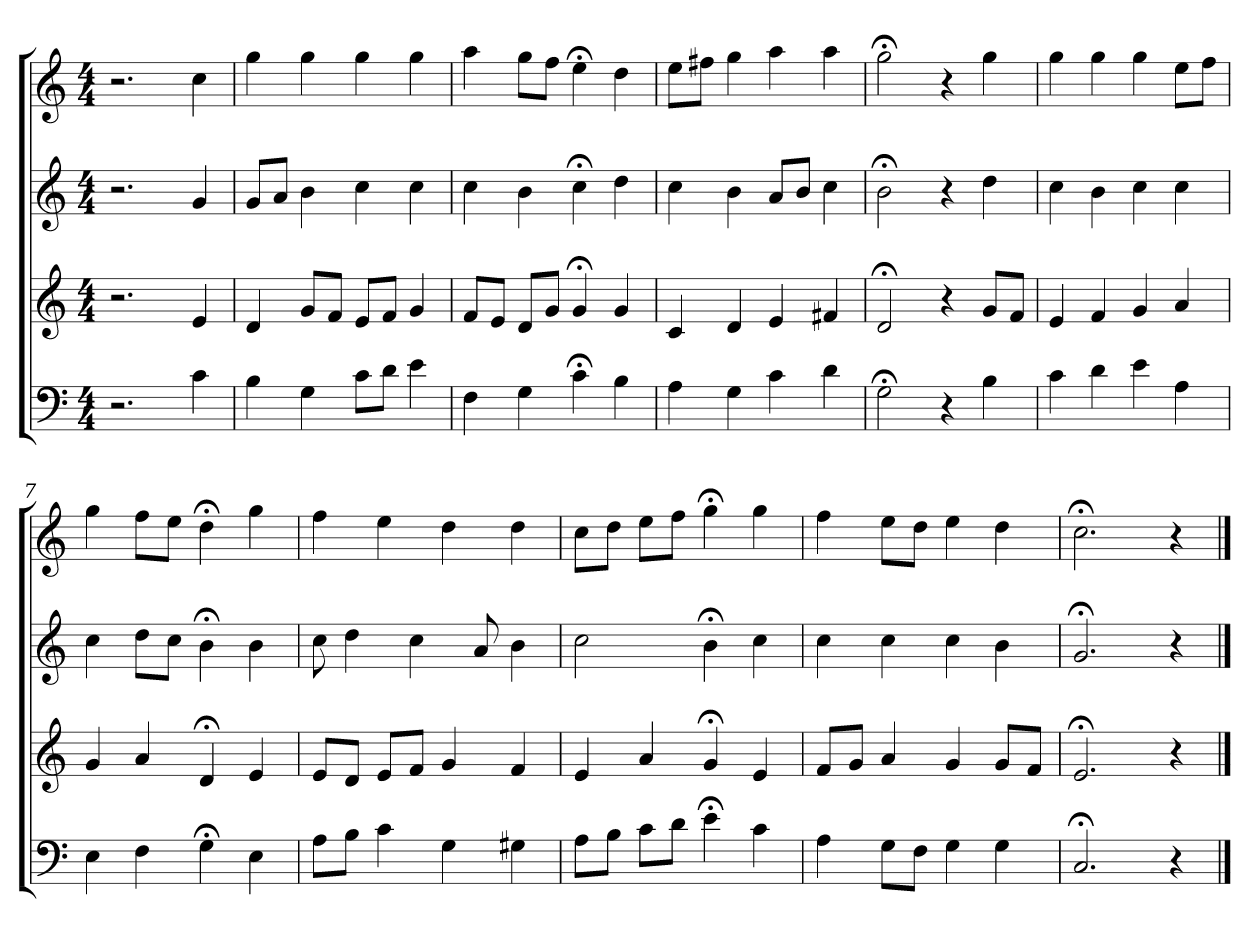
**kern	**kern	**kern	**kern
*part4	*part3	*part2	*part1
*staff4	*staff3	*staff2	*staff1
*clefF4	*clefG2	*clefG2	*clefG2
*k[]	*k[]	*k[]	*k[]
*C:	*C:	*C:	*C:
*M4/4	*M4/4	*M4/4	*M4/4
=1	=1	=1	=1
2.r	2.r	2.r	2.r
4c	4e	4g	4cc
=2	=2	=2	=2
4B	4d	8g/L	4gg
.	.	8a/J	.
4G	8g/L	4b	4gg
.	8f/J	.	.
8c\L	8e/L	4cc	4gg
8d\J	8f/J	.	.
4e	4g	4cc	4gg
=3	=3	=3	=3
4F	8f/L	4cc	4aa
.	8e/J	.	.
4G	8d/L	4b	8gg\L
.	8g/J	.	8ff\J
4c;<	4g;<	4cc;<	4ee;<
4B	4g	4dd	4dd
=4	=4	=4	=4
4A	4c	4cc	8ee\L
.	.	.	8ff#X\J
4G	4d	4b	4gg
4c	4e	8a/L	4aa
.	.	8b/J	.
4d	4f#X	4cc	4aa
=5	=5	=5	=5
2G;<	2d;<	2b;<	2gg;<
4r	4r	4r	4r
4B	8g/L	4dd	4gg
.	8f/J	.	.
=6	=6	=6	=6
4c	4e	4cc	4gg
4d	4f	4b	4gg
4e	4g	4cc	4gg
4A	4a	4cc	8ee\L
.	.	.	8ff\J
=7	=7	=7	=7
4E	4g	4cc	4gg
4F	4a	8dd\L	8ff\L
.	.	8cc\J	8ee\J
4G;<	4d;<	4b;<	4dd;<
4E	4e	4b	4gg
=8	=8	=8	=8
8A\L	8e/L	8cc	4ff
8B\J	8d/J	4dd	.
4c	8e/L	.	4ee
.	8f/J	4cc	.
4G	4g	.	4dd
.	.	8a	.
4G#X	4f	4b	4dd
=9	=9	=9	=9
8A\L	4e	2cc	8cc\L
8B\J	.	.	8dd\J
8c\L	4a	.	8ee\L
8d\J	.	.	8ff\J
4e;<	4g;<	4b;<	4gg;<
4c	4e	4cc	4gg
=10	=10	=10	=10
4A	8f/L	4cc	4ff
.	8g/J	.	.
8G\L	4a	4cc	8ee\L
8F\J	.	.	8dd\J
4G	4g	4cc	4ee
4G	8g/L	4b	4dd
.	8f/J	.	.
=11	=11	=11	=11
2.C;<	2.e;<	2.g;<	2.cc;<
4r	4r	4r	4r
==	==	==	==
*-	*-	*-	*-
